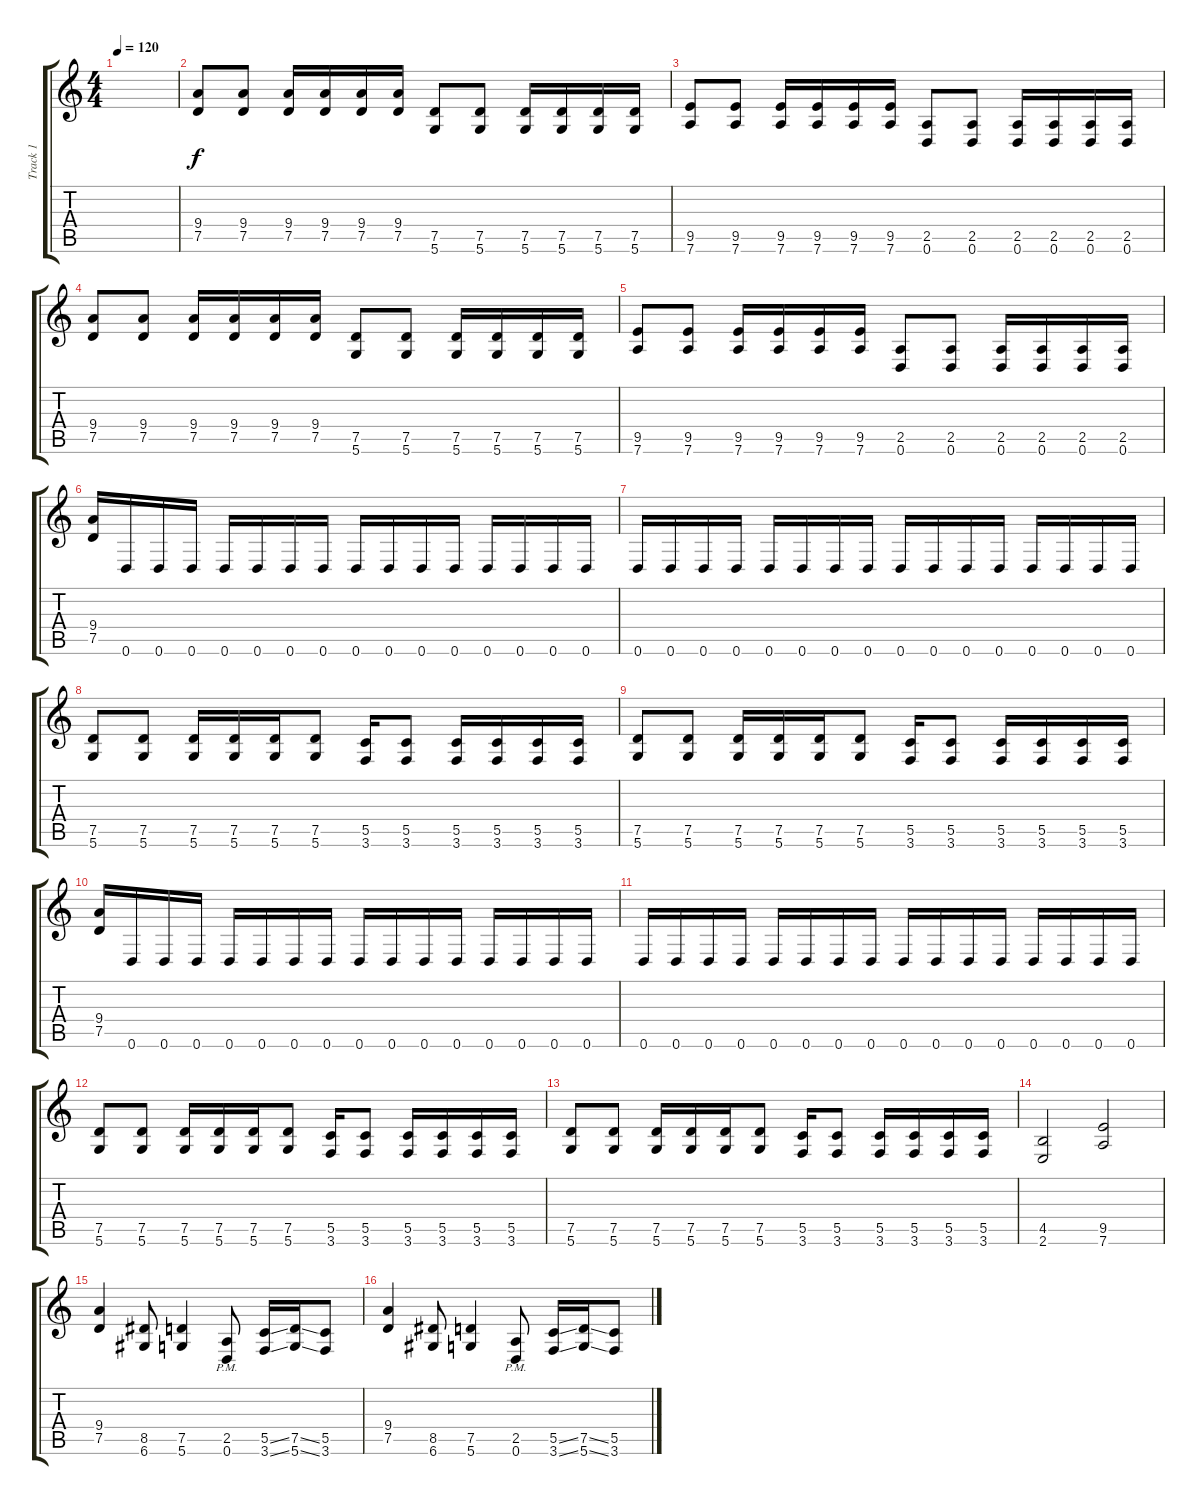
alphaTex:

\track ("Track 1" "Track 1") {instrument distortionguitar}
\staff {score tabs}
\tuning (D4 A3 F3 C3 G2 D2) {hide}
\ts (4 4)
\tempo 120
\clef g2
\ks c
|
(9.4 7.5).8 (9.4 7.5).8 (9.4 7.5).16 (9.4 7.5).16 (9.4 7.5).16 (9.4 7.5).16 (7.5 5.6).8 (7.5 5.6).8 (7.5 5.6).16 (7.5 5.6).16 (7.5 5.6).16 (7.5 5.6).16 |
(9.5 7.6).8 (9.5 7.6).8 (9.5 7.6).16 (9.5 7.6).16 (9.5 7.6).16 (9.5 7.6).16 (2.5 0.6).8 (2.5 0.6).8 (2.5 0.6).16 (2.5 0.6).16 (2.5 0.6).16 (2.5 0.6).16 |
(9.4 7.5).8 (9.4 7.5).8 (9.4 7.5).16 (9.4 7.5).16 (9.4 7.5).16 (9.4 7.5).16 (7.5 5.6).8 (7.5 5.6).8 (7.5 5.6).16 (7.5 5.6).16 (7.5 5.6).16 (7.5 5.6).16 |
(9.5 7.6).8 (9.5 7.6).8 (9.5 7.6).16 (9.5 7.6).16 (9.5 7.6).16 (9.5 7.6).16 (2.5 0.6).8 (2.5 0.6).8 (2.5 0.6).16 (2.5 0.6).16 (2.5 0.6).16 (2.5 0.6).16 |
(9.4 7.5).16 0.6.16 0.6.16 0.6.16 0.6.16 0.6.16 0.6.16 0.6.16 0.6.16 0.6.16 0.6.16 0.6.16 0.6.16 0.6.16 0.6.16 0.6.16 |
0.6.16 0.6.16 0.6.16 0.6.16 0.6.16 0.6.16 0.6.16 0.6.16 0.6.16 0.6.16 0.6.16 0.6.16 0.6.16 0.6.16 0.6.16 0.6.16 |
(7.5 5.6).8 (7.5 5.6).8 (7.5 5.6).16 (7.5 5.6).16 (7.5 5.6).16 (7.5 5.6).8 (5.5 3.6).16 (5.5 3.6).8 (5.5 3.6).16 (5.5 3.6).16 (5.5 3.6).16 (5.5 3.6).16 |
(7.5 5.6).8 (7.5 5.6).8 (7.5 5.6).16 (7.5 5.6).16 (7.5 5.6).16 (7.5 5.6).8 (5.5 3.6).16 (5.5 3.6).8 (5.5 3.6).16 (5.5 3.6).16 (5.5 3.6).16 (5.5 3.6).16 |
(9.4 7.5).16 0.6.16 0.6.16 0.6.16 0.6.16 0.6.16 0.6.16 0.6.16 0.6.16 0.6.16 0.6.16 0.6.16 0.6.16 0.6.16 0.6.16 0.6.16 |
0.6.16 0.6.16 0.6.16 0.6.16 0.6.16 0.6.16 0.6.16 0.6.16 0.6.16 0.6.16 0.6.16 0.6.16 0.6.16 0.6.16 0.6.16 0.6.16 |
(7.5 5.6).8 (7.5 5.6).8 (7.5 5.6).16 (7.5 5.6).16 (7.5 5.6).16 (7.5 5.6).8 (5.5 3.6).16 (5.5 3.6).8 (5.5 3.6).16 (5.5 3.6).16 (5.5 3.6).16 (5.5 3.6).16 |
(7.5 5.6).8 (7.5 5.6).8 (7.5 5.6).16 (7.5 5.6).16 (7.5 5.6).16 (7.5 5.6).8 (5.5 3.6).16 (5.5 3.6).8 (5.5 3.6).16 (5.5 3.6).16 (5.5 3.6).16 (5.5 3.6).16 |
(4.5 2.6).2 (9.5 7.6).2 |
(9.4 7.5).4 (8.5 6.6).8 (7.5 5.6).4 (2.5{pm} 0.6{pm}).8 (5.5{ss} 3.6{ss}).16 (7.5{ss} 5.6{ss}).16 (5.5 3.6).8 |
(9.4 7.5).4 (8.5 6.6).8 (7.5 5.6).4 (2.5{pm} 0.6{pm}).8 (5.5{ss} 3.6{ss}).16 (7.5{ss} 5.6{ss}).16 (5.5 3.6).8
